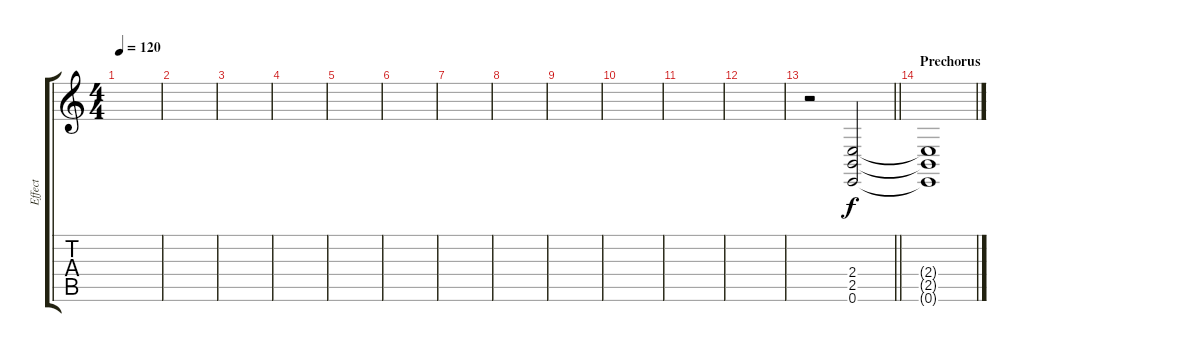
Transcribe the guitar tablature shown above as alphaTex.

\track ("Effect" "Effect") {instrument reversecymbal}
\staff {score tabs}
\tuning (E4 B3 G3 D3 A2 E2) {hide}
\ts (4 4)
\tempo 120
\clef g2
\ks c
|
|
|
|
|
|
|
|
|
|
|
|
\barLineRight lightlight
r.2{volume 13} (2.4 2.5 0.6).2 |
\section ("" "Prechorus")
(2.4{t} 2.5{t} 0.6{t}).1
